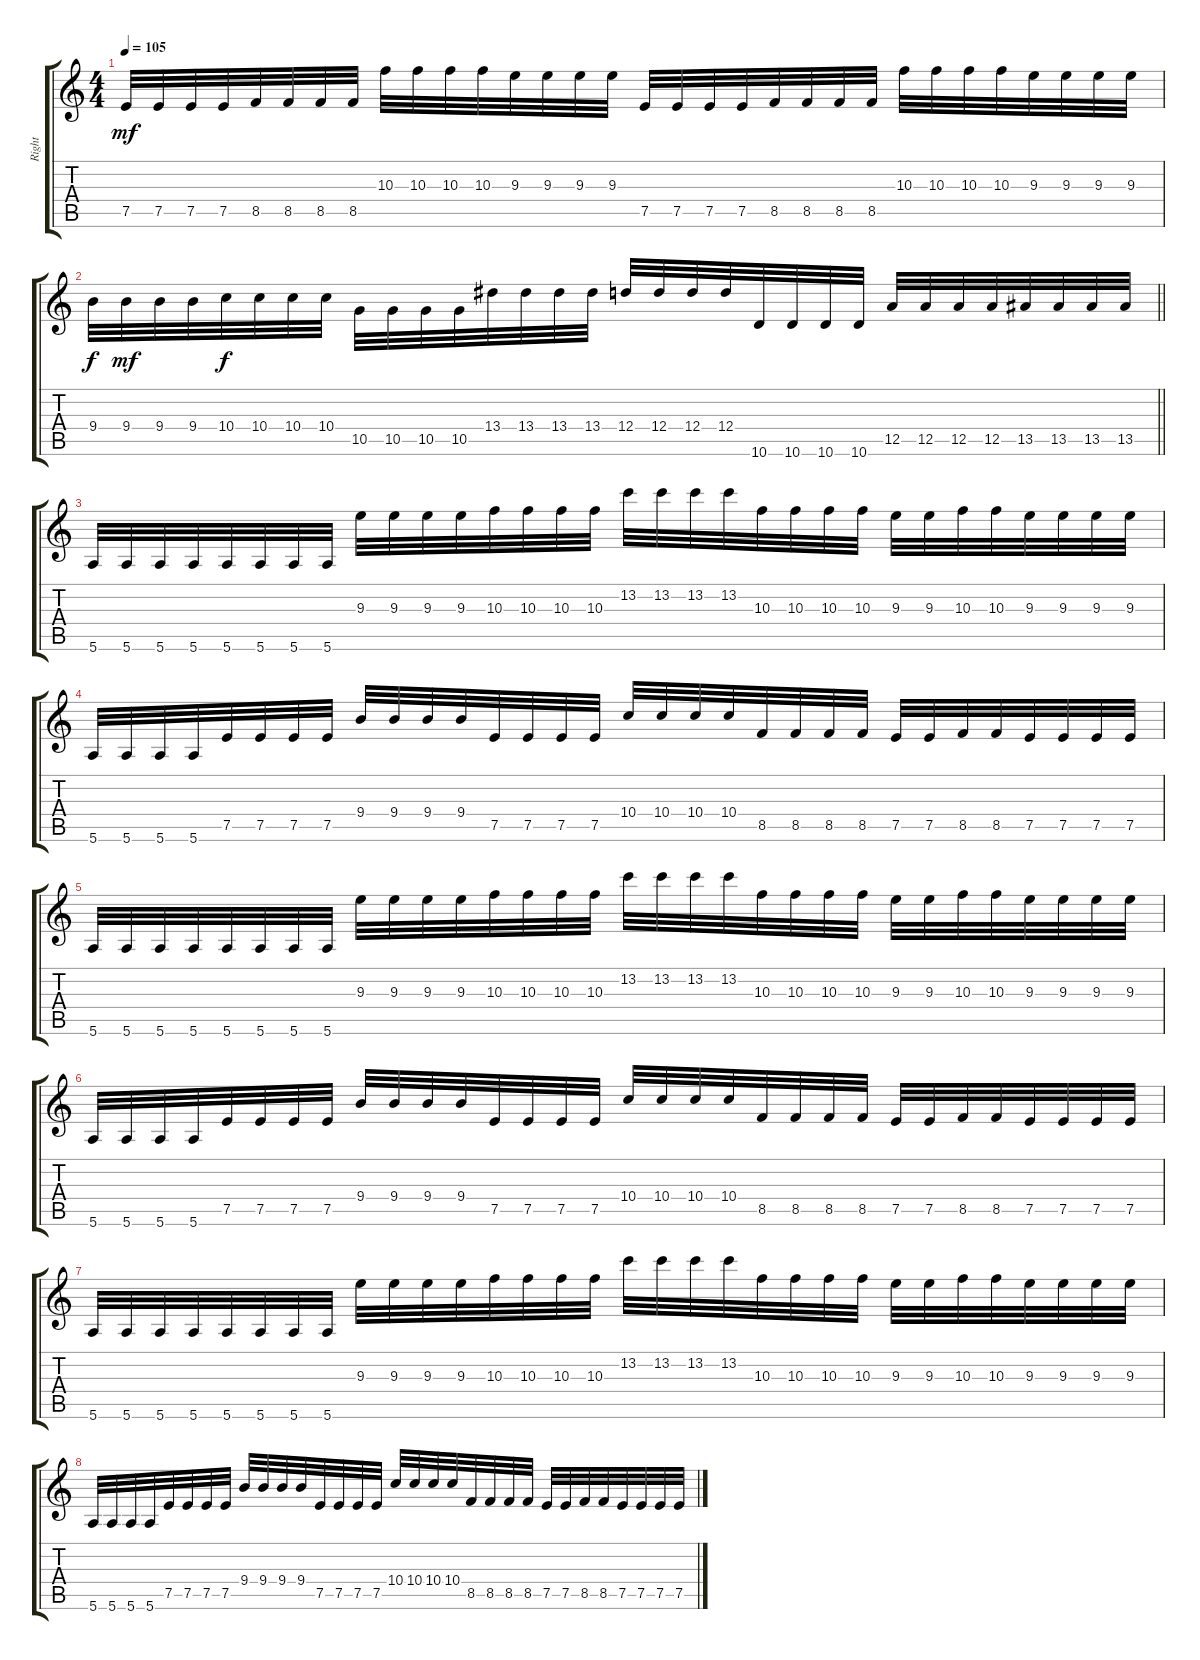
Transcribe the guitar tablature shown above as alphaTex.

\track ("Right" "Right") {instrument distortionguitar}
\staff {score tabs}
\tuning (E4 B3 G3 D3 A2 E2) {hide}
\ts (4 4)
\tempo 105
\clef g2
\ks c
7.5.32{dy mf} 7.5.32 7.5.32 7.5.32 8.5.32 8.5.32 8.5.32 8.5.32 10.3.32 10.3.32 10.3.32 10.3.32 9.3.32 9.3.32 9.3.32 9.3.32 7.5.32 7.5.32 7.5.32 7.5.32 8.5.32 8.5.32 8.5.32 8.5.32 10.3.32 10.3.32 10.3.32 10.3.32 9.3.32 9.3.32 9.3.32 9.3.32 |
\barLineRight lightlight
9.4.32{dy f} 9.4.32{dy mf} 9.4.32 9.4.32 10.4.32{dy f} 10.4.32 10.4.32 10.4.32 10.5.32 10.5.32 10.5.32 10.5.32 13.4.32 13.4.32 13.4.32 13.4.32 12.4.32 12.4.32 12.4.32 12.4.32 10.6.32 10.6.32 10.6.32 10.6.32 12.5.32 12.5.32 12.5.32 12.5.32 13.5.32 13.5.32 13.5.32 13.5.32 |
\section ("" "")
5.6.32{volume 13} 5.6.32 5.6.32 5.6.32 5.6.32 5.6.32 5.6.32 5.6.32 9.3.32 9.3.32 9.3.32 9.3.32 10.3.32 10.3.32 10.3.32 10.3.32 13.2.32 13.2.32 13.2.32 13.2.32 10.3.32 10.3.32 10.3.32 10.3.32 9.3.32 9.3.32 10.3.32 10.3.32 9.3.32 9.3.32 9.3.32 9.3.32 |
5.6.32 5.6.32 5.6.32 5.6.32 7.5.32 7.5.32 7.5.32 7.5.32 9.4.32 9.4.32 9.4.32 9.4.32 7.5.32 7.5.32 7.5.32 7.5.32 10.4.32 10.4.32 10.4.32 10.4.32 8.5.32 8.5.32 8.5.32 8.5.32 7.5.32 7.5.32 8.5.32 8.5.32 7.5.32 7.5.32 7.5.32 7.5.32 |
5.6.32 5.6.32 5.6.32 5.6.32 5.6.32 5.6.32 5.6.32 5.6.32 9.3.32 9.3.32 9.3.32 9.3.32 10.3.32 10.3.32 10.3.32 10.3.32 13.2.32 13.2.32 13.2.32 13.2.32 10.3.32 10.3.32 10.3.32 10.3.32 9.3.32 9.3.32 10.3.32 10.3.32 9.3.32 9.3.32 9.3.32 9.3.32 |
5.6.32 5.6.32 5.6.32 5.6.32 7.5.32 7.5.32 7.5.32 7.5.32 9.4.32 9.4.32 9.4.32 9.4.32 7.5.32 7.5.32 7.5.32 7.5.32 10.4.32 10.4.32 10.4.32 10.4.32 8.5.32 8.5.32 8.5.32 8.5.32 7.5.32 7.5.32 8.5.32 8.5.32 7.5.32 7.5.32 7.5.32 7.5.32 |
5.6.32{volume 13} 5.6.32 5.6.32 5.6.32 5.6.32 5.6.32 5.6.32 5.6.32 9.3.32 9.3.32 9.3.32 9.3.32 10.3.32 10.3.32 10.3.32 10.3.32 13.2.32 13.2.32 13.2.32 13.2.32 10.3.32 10.3.32 10.3.32 10.3.32 9.3.32 9.3.32 10.3.32 10.3.32 9.3.32 9.3.32 9.3.32 9.3.32 |
5.6.32 5.6.32 5.6.32 5.6.32 7.5.32 7.5.32 7.5.32 7.5.32 9.4.32 9.4.32 9.4.32 9.4.32 7.5.32 7.5.32 7.5.32 7.5.32 10.4.32 10.4.32 10.4.32 10.4.32 8.5.32 8.5.32 8.5.32 8.5.32 7.5.32 7.5.32 8.5.32 8.5.32 7.5.32 7.5.32 7.5.32 7.5.32
